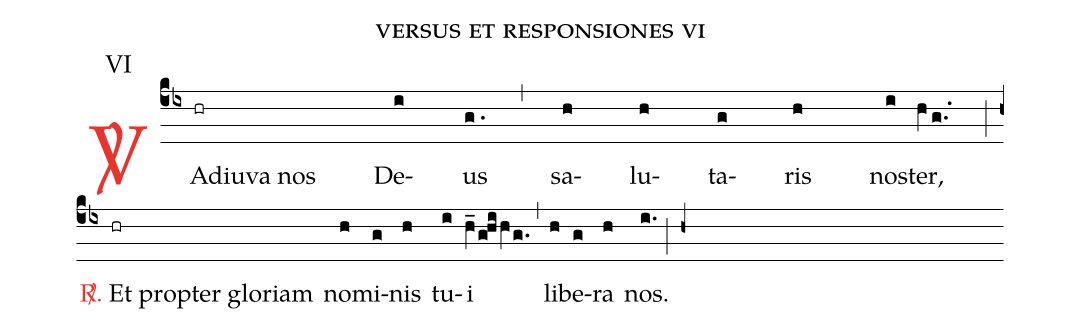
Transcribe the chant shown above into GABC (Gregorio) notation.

name: versus et responsiones vi;
annotation: VI;
%%
(cb4)<c><sp>V/</sp></c> Adiuva nos(hr) De(i)us(g.) (,) sa(h)lu(h)ta(g)ris(h) no(i)ster,(hVg..) (;z)
<c><sp>R/</sp>.</c> Et propter gloriam(hr) no(h)mi(g)nis(h) tu(i)i(hV_1ghihVg.) (,) li(h)be(g)ra(h) nos.(i.) (;h+)
